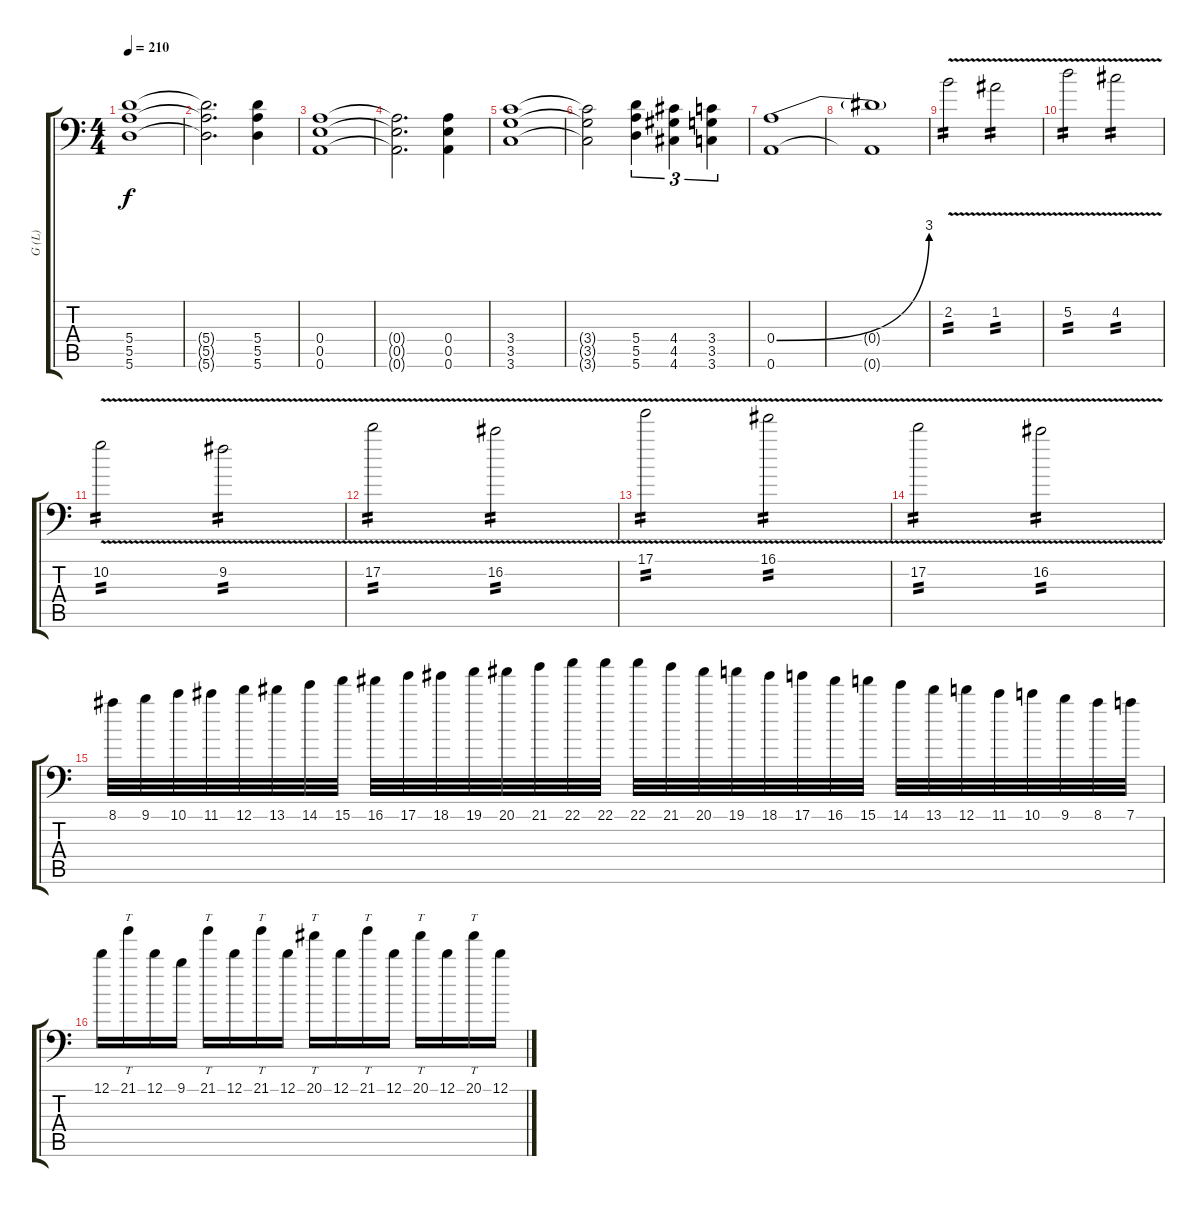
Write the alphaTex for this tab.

\track ("G (L)" "G (L)") {instrument distortionguitar}
\staff {score tabs}
\tuning (D4 A3 D3 A2 E2 A1) {hide}
\ts (4 4)
\tempo 210
\clef f4
\ks c
(5.4 5.5 5.6).1{dy f} |
(5.4{t} 5.5{t} 5.6{t}).2{d} (5.4 5.5 5.6).4 |
(0.4 0.5 0.6).1 |
(0.4{t} 0.5{t} 0.6{t}).2{d} (0.4 0.5 0.6).4 |
(3.4 3.5 3.6).1 |
(3.4{t} 3.5{t} 3.6{t}).2 (5.4 5.5 5.6).4{tu (3 2)} (4.4 4.5 4.6).4{tu (3 2)} (3.4 3.5 3.6).4{tu (3 2)} |
(0.4{be (bend 0 0 60 12)} 0.6).1 |
(0.4{t} 0.6{t}).1 |
2.2{v}.2{tp 2} 1.2{v}.2{tp 2} |
5.2{v}.2{tp 2} 4.2{v}.2{tp 2} |
10.2{v}.2{tp 2} 9.2{v}.2{tp 2} |
17.2{v}.2{tp 2} 16.2{v}.2{tp 2} |
17.1{v}.2{tp 2} 16.1{v}.2{tp 2} |
17.2{v}.2{tp 2} 16.2{v}.2{tp 2} |
8.1.32 9.1.32 10.1.32 11.1.32 12.1.32 13.1.32 14.1.32 15.1.32 16.1.32 17.1.32 18.1.32 19.1.32 20.1.32 21.1.32 22.1.32 22.1.32 22.1.32 21.1.32 20.1.32 19.1.32 18.1.32 17.1.32 16.1.32 15.1.32 14.1.32 13.1.32 12.1.32 11.1.32 10.1.32 9.1.32 8.1.32 7.1.32 |
12.1.16 21.1.16{tt} 12.1.16 9.1.16 21.1.16{tt} 12.1.16 21.1.16{tt} 12.1.16 20.1.16{tt} 12.1.16 21.1.16{tt} 12.1.16 20.1.16{tt} 12.1.16 20.1.16{tt} 12.1.16
